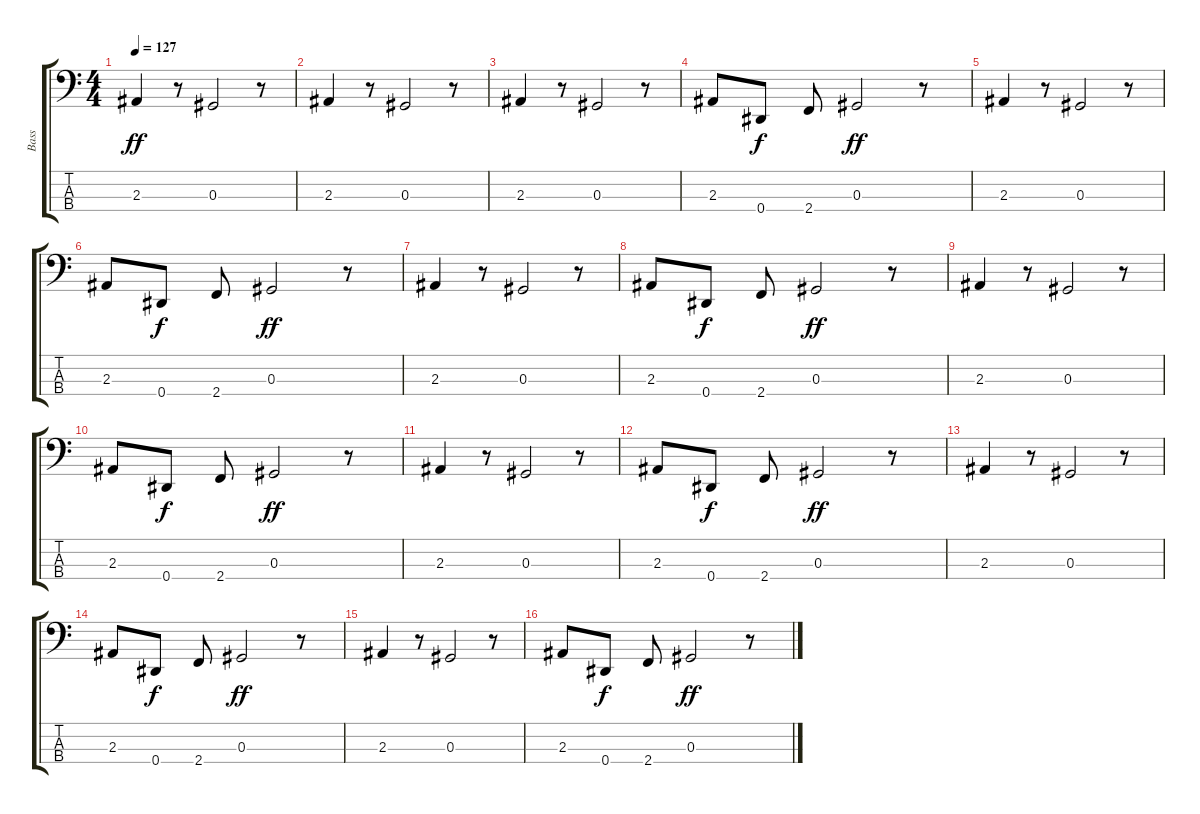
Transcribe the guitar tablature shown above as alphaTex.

\track ("Bass" "Bass") {instrument electricbassfinger}
\staff {score tabs}
\tuning (Gb2 Db2 Ab1 Eb1) {hide}
\ts (4 4)
\tempo 127
\clef f4
\ks c
2.3.4{dy ff instrument electricbassfinger} r.8 0.3.2 r.8 |
2.3.4 r.8 0.3.2 r.8 |
2.3.4 r.8 0.3.2 r.8 |
2.3.8 0.4.8{dy f} 2.4.8 0.3.2{dy ff} r.8 |
2.3.4 r.8 0.3.2 r.8 |
2.3.8 0.4.8{dy f} 2.4.8 0.3.2{dy ff} r.8 |
2.3.4 r.8 0.3.2 r.8 |
2.3.8 0.4.8{dy f} 2.4.8 0.3.2{dy ff} r.8 |
2.3.4 r.8 0.3.2 r.8 |
2.3.8 0.4.8{dy f} 2.4.8 0.3.2{dy ff} r.8 |
2.3.4 r.8 0.3.2 r.8 |
2.3.8 0.4.8{dy f} 2.4.8 0.3.2{dy ff} r.8 |
2.3.4 r.8 0.3.2 r.8 |
2.3.8 0.4.8{dy f} 2.4.8 0.3.2{dy ff} r.8 |
2.3.4 r.8 0.3.2 r.8 |
2.3.8 0.4.8{dy f} 2.4.8 0.3.2{dy ff} r.8
